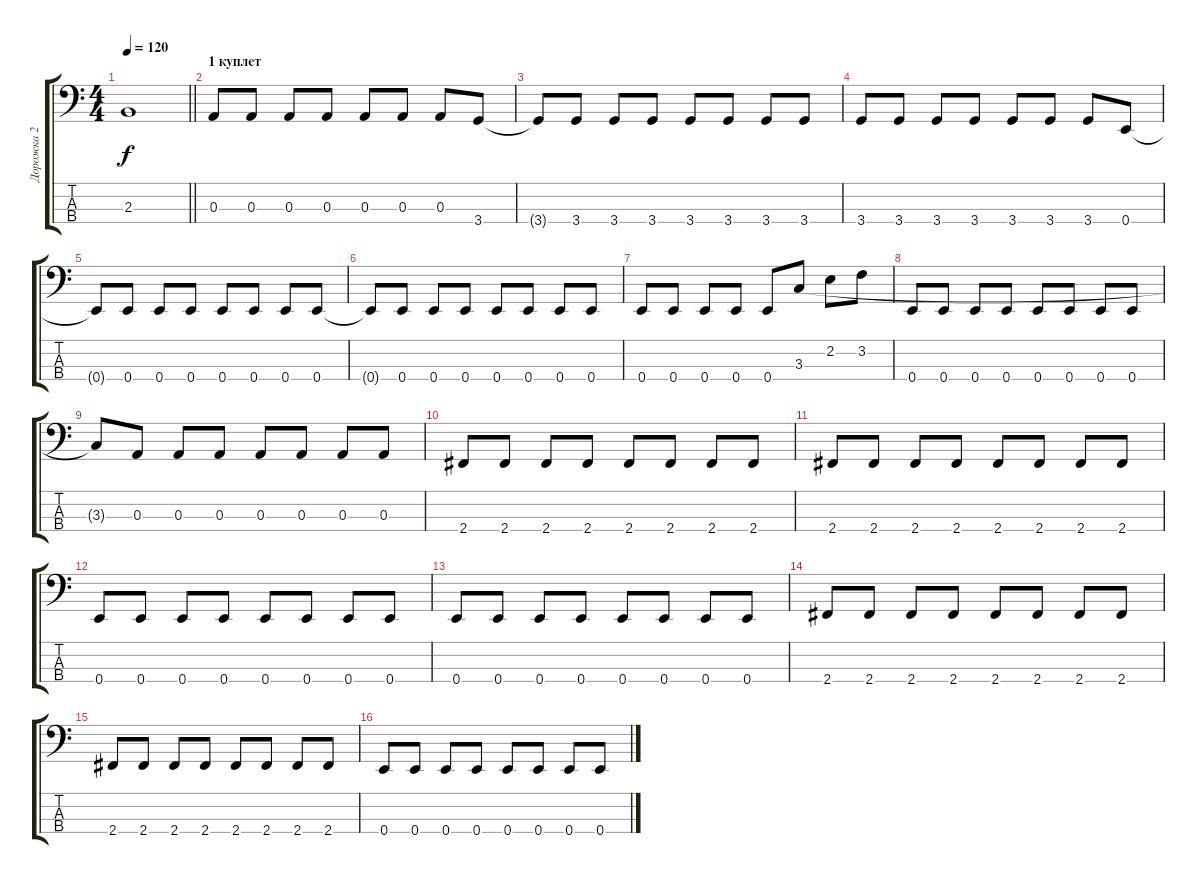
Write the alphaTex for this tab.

\track ("Дорожка 2" "Дорожка 2") {instrument electricbasspick}
\staff {score tabs}
\tuning (G2 D2 A1 E1) {hide}
\ts (4 4)
\tempo 120
\clef f4
\barLineRight lightlight
\ks c
2.3{t}.1{dy f} |
\section ("" "1 куплет")
0.3.8 0.3.8 0.3.8 0.3.8 0.3.8 0.3.8 0.3.8 3.4.8 |
3.4{t}.8 3.4.8 3.4.8 3.4.8 3.4.8 3.4.8 3.4.8 3.4.8 |
3.4.8 3.4.8 3.4.8 3.4.8 3.4.8 3.4.8 3.4.8 0.4.8 |
0.4{t}.8 0.4.8 0.4.8 0.4.8 0.4.8 0.4.8 0.4.8 0.4.8 |
0.4{t}.8 0.4.8 0.4.8 0.4.8 0.4.8 0.4.8 0.4.8 0.4.8 |
0.4.8 0.4.8 0.4.8 0.4.8 0.4.8 3.3.8 2.2.8 3.2.8 |
0.4.8 0.4.8 0.4.8 0.4.8 0.4.8 0.4.8 0.4.8 0.4.8 |
3.3{t}.8 0.3.8 0.3.8 0.3.8 0.3.8 0.3.8 0.3.8 0.3.8 |
2.4.8 2.4.8 2.4.8 2.4.8 2.4.8 2.4.8 2.4.8 2.4.8 |
2.4.8 2.4.8 2.4.8 2.4.8 2.4.8 2.4.8 2.4.8 2.4.8 |
0.4.8 0.4.8 0.4.8 0.4.8 0.4.8 0.4.8 0.4.8 0.4.8 |
0.4.8 0.4.8 0.4.8 0.4.8 0.4.8 0.4.8 0.4.8 0.4.8 |
2.4.8 2.4.8 2.4.8 2.4.8 2.4.8 2.4.8 2.4.8 2.4.8 |
2.4.8 2.4.8 2.4.8 2.4.8 2.4.8 2.4.8 2.4.8 2.4.8 |
0.4.8 0.4.8 0.4.8 0.4.8 0.4.8 0.4.8 0.4.8 0.4.8
